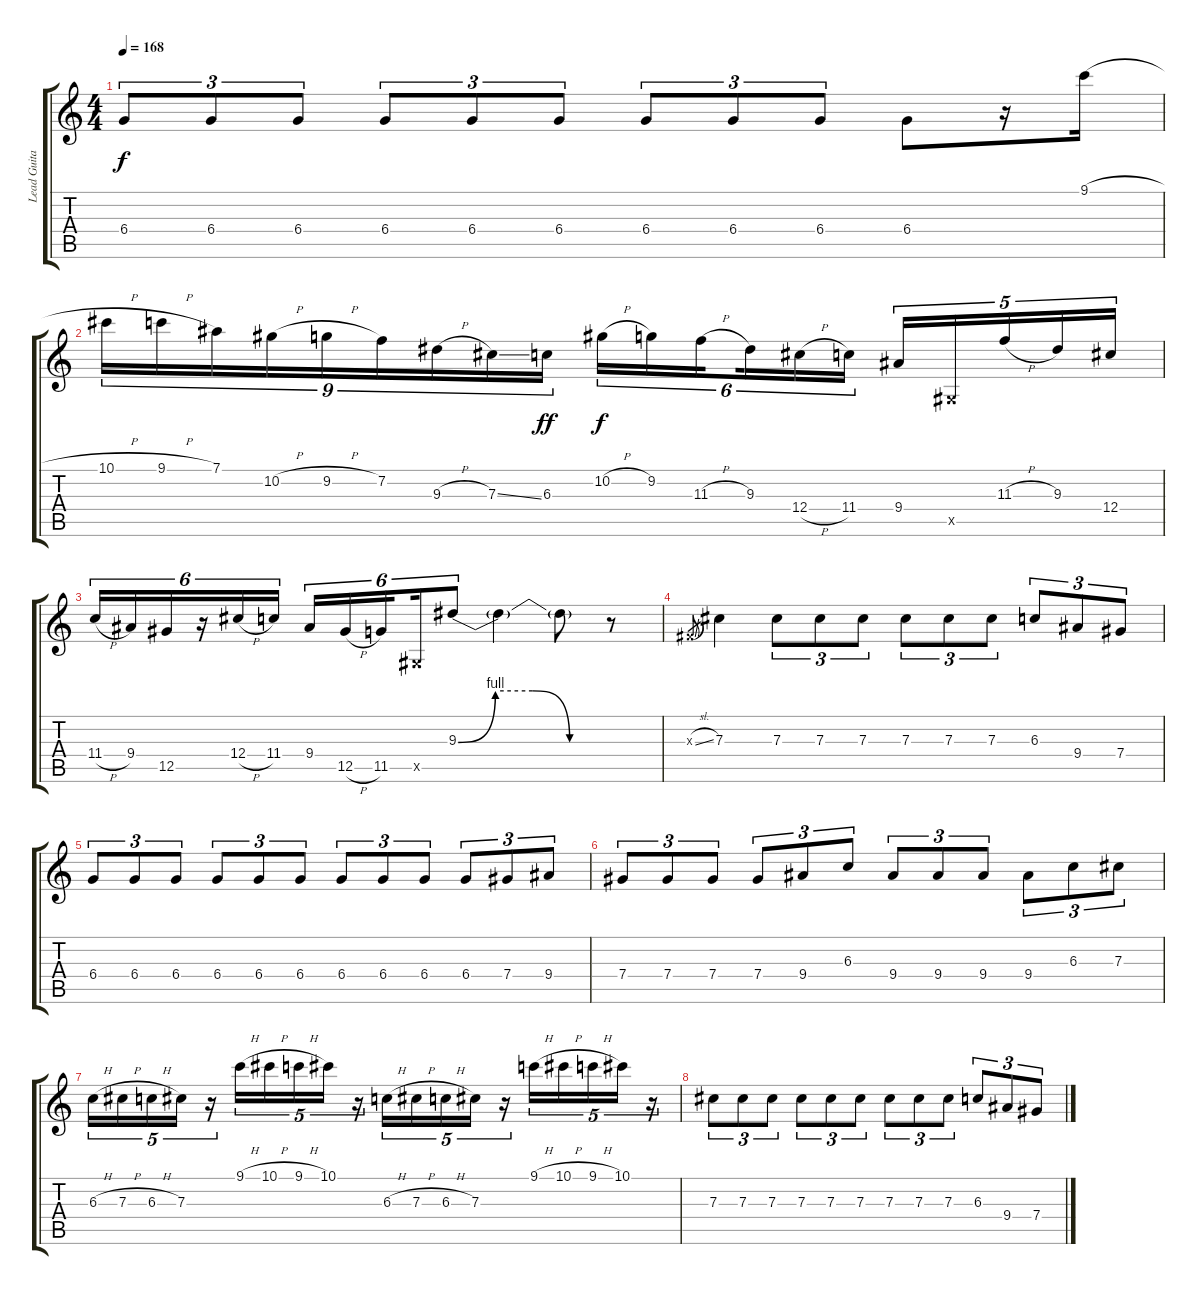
\track ("Lead Guitar" "Lead Guita") {instrument distortionguitar}
\staff {score tabs}
\tuning (Eb4 Bb3 Gb3 Db3 Ab2 Eb2) {hide}
\ts (4 4)
\tempo 168
\clef g2
\ks c
6.4.8{tu (3 2) dy f} 6.4.8{tu (3 2)} 6.4.8{tu (3 2)} 6.4.8{tu (3 2)} 6.4.8{tu (3 2)} 6.4.8{tu (3 2)} 6.4.8{tu (3 2)} 6.4.8{tu (3 2)} 6.4.8{tu (3 2)} 6.4.8 r.16 9.1{h}.16 |
10.1{h}.16{tu (9 8)} 9.1{h}.16{tu (9 8)} 7.1.16{tu (9 8)} 10.2{h}.16{tu (9 8)} 9.2{h}.16{tu (9 8)} 7.2.16{tu (9 8)} 9.3{h}.16{tu (9 8)} 7.3{ss}.16{tu (9 8)} 6.3.16{tu (9 8) dy ff} 10.2{h}.16{tu (6 4) dy f} 9.2.16{tu (6 4)} 11.3{h}.16{tu (6 4) beam splitsecondary} 9.3.16{tu (6 4)} 12.4{h}.16{tu (6 4)} 11.4.16{tu (6 4)} 9.4.16{tu (5 4)} 0.5{x}.16{tu (5 4)} 11.3{h}.16{tu (5 4)} 9.3.16{tu (5 4)} 12.4.16{tu (5 4)} |
11.4{h}.16{tu (6 4)} 9.4.16{tu (6 4)} 12.5.16{tu (6 4)} r.16{tu (6 4)} 12.4{h}.16{tu (6 4)} 11.4.16{tu (6 4)} 9.4.16{tu (6 4)} 12.5{h}.16{tu (6 4)} 11.5.16{tu (6 4) beam splitsecondary} 0.5{x}.16{tu (6 4)} 9.3{be (custom 0 0 15 4 30 4 45 0 60 0)}.8{tu (6 4)} 9.3{t}.4 9.3{t}.8 r.8 |
0.3{sl x}.8{gr} 7.3.4 7.3.8{tu (3 2)} 7.3.8{tu (3 2)} 7.3.8{tu (3 2)} 7.3.8{tu (3 2)} 7.3.8{tu (3 2)} 7.3.8{tu (3 2)} 6.3.8{tu (3 2)} 9.4.8{tu (3 2)} 7.4.8{tu (3 2)} |
6.4.8{tu (3 2)} 6.4.8{tu (3 2)} 6.4.8{tu (3 2)} 6.4.8{tu (3 2)} 6.4.8{tu (3 2)} 6.4.8{tu (3 2)} 6.4.8{tu (3 2)} 6.4.8{tu (3 2)} 6.4.8{tu (3 2)} 6.4.8{tu (3 2)} 7.4.8{tu (3 2)} 9.4.8{tu (3 2)} |
7.4.8{tu (3 2)} 7.4.8{tu (3 2)} 7.4.8{tu (3 2)} 7.4.8{tu (3 2)} 9.4.8{tu (3 2)} 6.3.8{tu (3 2)} 9.4.8{tu (3 2)} 9.4.8{tu (3 2)} 9.4.8{tu (3 2)} 9.4.8{tu (3 2)} 6.3.8{tu (3 2)} 7.3.8{tu (3 2)} |
6.3{h}.16{tu (5 4)} 7.3{h}.16{tu (5 4)} 6.3{h}.16{tu (5 4)} 7.3.16{tu (5 4)} r.16{tu (5 4)} 9.1{h}.16{tu (5 4)} 10.1{h}.16{tu (5 4)} 9.1{h}.16{tu (5 4)} 10.1.16{tu (5 4)} r.16{tu (5 4)} 6.3{h}.16{tu (5 4)} 7.3{h}.16{tu (5 4)} 6.3{h}.16{tu (5 4)} 7.3.16{tu (5 4)} r.16{tu (5 4)} 9.1{h}.16{tu (5 4)} 10.1{h}.16{tu (5 4)} 9.1{h}.16{tu (5 4)} 10.1.16{tu (5 4)} r.16{tu (5 4)} |
7.3.8{tu (3 2)} 7.3.8{tu (3 2)} 7.3.8{tu (3 2)} 7.3.8{tu (3 2)} 7.3.8{tu (3 2)} 7.3.8{tu (3 2)} 7.3.8{tu (3 2)} 7.3.8{tu (3 2)} 7.3.8{tu (3 2)} 6.3.8{tu (3 2)} 9.4.8{tu (3 2)} 7.4.8{tu (3 2)}
